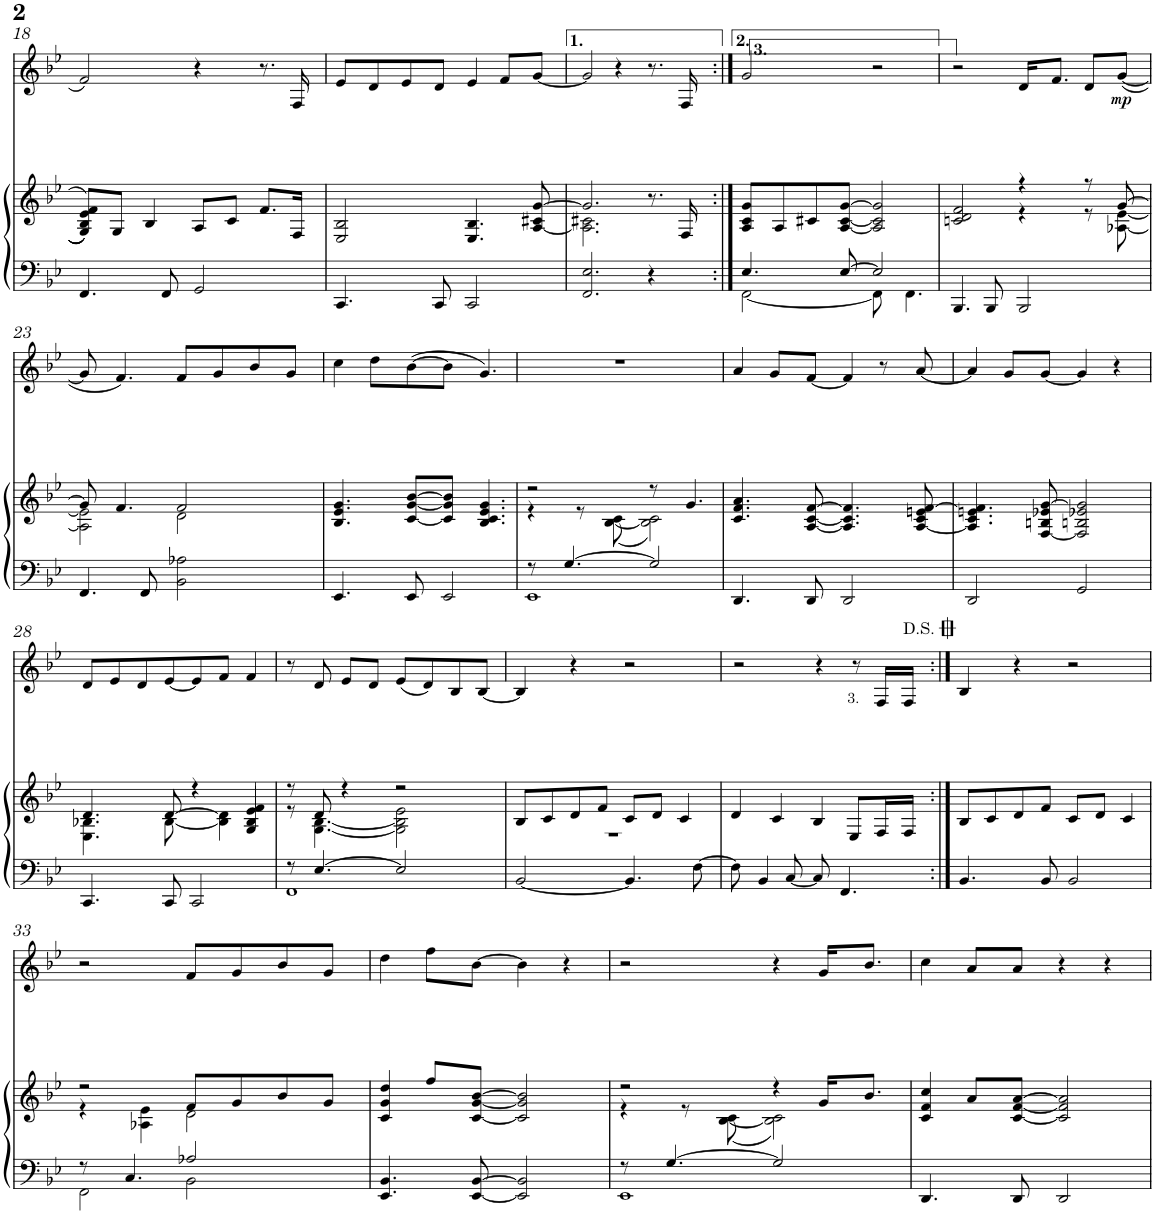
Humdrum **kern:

**kern	**kern	**kern	**dynam
*part2	*part2	*part1	*part1
*staff3	*staff2	*staff1	*staff1
*I"Piano	*	*I"Voice	*
*I'Pno	*	*I'V	*
!!LO:PB:g=z
*clefF4	*clefG2	*clefG2	*
*k[b-e-]	*k[b-e-]	*k[b-e-]	*
*M4/4	*M4/4	*M4/4	*
*met(c)	*met(c)	*met(c)	*
=18	=18	=18	=18
4.FF/	8G/ 8B-/ 8e-/ 8f/L	2f/	.
.	8G/J	.	.
.	4B-/	.	.
8FF/	.	.	.
2GG/	8A/L	4r	.
.	8c/J	.	.
.	8.f/L	8.r	.
.	16F/Jk	16F/	.
=19	=19	=19	=19
4.CC/	2E-/ 2B-/	8e-/L	.
.	.	8d/	.
.	.	8e-/	.
8CC/	.	8d/J	.
2CC/	4.E-/ 4.B-/	4e-/	.
.	.	8f/L	.
.	[8A/ 8c#X/ [8g/	[8g/J	.
=20	=20	=20	=20
*	*^	*	*
2.FF/ 2.E-/	2.g/]	2.A\] 2.c#X\	2g/]	.
.	.	.	4r	.
4r	8.r	4ryy	8.r	.
.	16F/	.	16F/	.
*	*v	*v	*	*
=21:|!	=21:|!	=21:|!	=21:|!
*^	*	*	*
4.E-/	[2FF\	8A/ 8c/ 8g/L	2g/	.
.	.	8A/	.	.
.	.	8c#X/	.	.
[8E-/	.	[8A/ [8c#/ [8g/J	.	.
2E-/]	8FF\]	2A/] 2c#/] 2g/]	2r	.
.	4.FF\	.	.	.
*v	*v	*	*	*
=22	=22	=22	=22
*	*^	*	*
4.BBB-/	2cn/ 2d/ 2f/	2ryy	2r	.
8BBB-/	.	.	.	.
2BBB-/	4r	4r	16d/KL	.
.	.	.	8.f/J	.
.	8r	8r	8d/L	.
!	!	!	!	!LO:DY:b
.	[8g/	[8A-X\ [8e-\	([8g/J	mp
!!LO:LB:g=z
=23	=23	=23	=23	=23
4.FF/	8g/]	2A-\] 2e-\]	8g/]	.
.	4.f/	.	4.f/)	.
8FF/	.	.	.	.
2BB-\ 2A-X\	2f/	2d\	8f/L	.
.	.	.	8g/	.
.	.	.	8b-/	.
.	.	.	8g/J	.
*	*v	*v	*	*
=24	=24	=24	=24
4.EE-/	4.B-/ 4.e-/ 4.g/	4cc\	.
.	.	8dd\L	.
8EE-/	[8c/ [8g/ [8b-/L	([8b-\	.
2EE-/	8c/] 8g/] 8b-/]J	8b-\J]	.
.	4.B-/ 4.c/ 4.e-/ 4.g/	4.g/)	.
=25	=25	=25	=25
*^	*^	*	*
8r	1EE-	2r	4r	1r	.
[4.G/	.	.	.	.	.
.	.	.	8r	.	.
.	.	.	([8B-\ 8c\	.	.
2G/]	.	8r	2B-\] 2c\)	.	.
.	.	4.g/	.	.	.
*v	*v	*	*	*	*
*	*v	*v	*	*
=26	=26	=26	=26
4.DD/	4.c/ 4.f/ 4.a/	4a/	.
.	.	8g/L	.
8DD/	[8A/ [8c/ [8f/	[8f/J	.
2DD/	4.A/] 4.c/] 4.f/]	4f/]	.
.	.	8r	.
.	[8A/ 8c/ 8en/ [8f/	[8a/	.
=27	=27	=27	=27
2DD/	4.A/] 4.c/ 4.en/ 4.f/]	4a/]	.
.	.	8g/L	.
.	[8F/ 8Bn/ 8e-X/ [8g/	[8g/J	.
2GG/	2F/] 2Bn/ 2e-X/ 2g/]	4g/]	.
.	.	4r	.
!!LO:LB:g=z
=28	=28	=28	=28
*	*^	*	*
*	*	*^	*	*
4.CC/	4.d/	4.E-\ 4.B-X\	2.ryy	8d/L	.
.	.	.	.	8e-/	.
.	.	.	.	8d/	.
8CC/	[8d/	[8B-\	.	[8e-/	.
2CC/	4r	8ryy	.	8e-/]	.
.	.	4B-\] 4d\]	.	8f/J	.
.	4f/	.	4G/ 4B-/ 4e-/	4f/	.
.	.	8ryy	.	.	.
*	*	*v	*v	*	*
=29	=29	=29	=29	=29
*^	*	*	*	*
8r	1FF	8r	8r	8r	.
[4.E-/	.	8d/	[4.G\ [4.B-\	8d/	.
.	.	4r	.	8e-/L	.
.	.	.	.	8d/J	.
2E-/]	.	2r	2G\] 2B-\] 2e-\	(8e-/L	.
.	.	.	.	8d/)	.
.	.	.	.	8B-/	.
.	.	.	.	[8B-/J	.
*v	*v	*	*	*	*
=30	=30	=30	=30	=30
[2BB-/	8B-/L	1r	4B-/]	.
.	8c/	.	.	.
.	8d/	.	4r	.
.	8f/J	.	.	.
4.BB-/]	8c/L	.	2r	.
.	8d/J	.	.	.
.	4c/	.	.	.
[8F\	.	.	.	.
*	*v	*v	*	*
=31	=31	=31	=31
8F\]	4d/	2r	.
4BB-/	.	.	.
.	4c/	.	.
[8C/	.	.	.
8C/]	4B-/	4r	.
4.FF/	.	.	.
!	!	!LO:TX:b:t=3.	!
.	8E-/L	8r	.
.	16F/L	16F/LL	.
.	16F/JJ	16F/JJ	.
=32:|!	=32:|!	=32:|!	=32:|!
4.BB-/	8B-/L	4B-/	.
.	8c/	.	.
.	8d/	4r	.
8BB-/	8f/J	.	.
2BB-/	8c/L	2r	.
.	8d/J	.	.
.	4c/	.	.
!!LO:LB:g=z
=33	=33	=33	=33
*^	*^	*	*
8r	2FF\	2r	4r	2r	.
4.C/	.	.	.	.	.
.	.	.	4A-X\ 4e-\	.	.
2A-X/	2BB-\	8f/L	2d\	8f/L	.
.	.	8g/	.	8g/	.
.	.	8b-/	.	8b-/	.
.	.	8g/J	.	8g/J	.
*v	*v	*	*	*	*
*	*v	*v	*	*
=34	=34	=34	=34
4.EE-/ 4.BB-/	4c/ 4g/ 4dd/	4dd\	.
.	8ff/L	8ff\L	.
[8EE-/ [8BB-/	[8c/ [8g/ [8b-/J	[8b-\J	.
2EE-/] 2BB-/]	2c/] 2g/] 2b-/]	4b-\]	.
.	.	4r	.
=35	=35	=35	=35
*^	*^	*	*
8r	1EE-	2r	4r	2r	.
[4.G/	.	.	.	.	.
.	.	.	8r	.	.
.	.	.	([8B-\ 8c\	.	.
2G/]	.	4r	2B-\] 2c\)	4r	.
.	.	16g/KL	.	16g/KL	.
.	.	8.b-/J	.	8.b-/J	.
*v	*v	*	*	*	*
*	*v	*v	*	*
=36	=36	=36	=36
4.DD/	4c/ 4f/ 4cc/	4cc\	.
.	8a/L	8a/L	.
8DD/	[8c/ [8f/ [8a/J	8a/J	.
2DD/	2c/] 2f/] 2a/]	4r	.
.	.	4r	.
=	=	=	=
*-	*-	*-	*-
